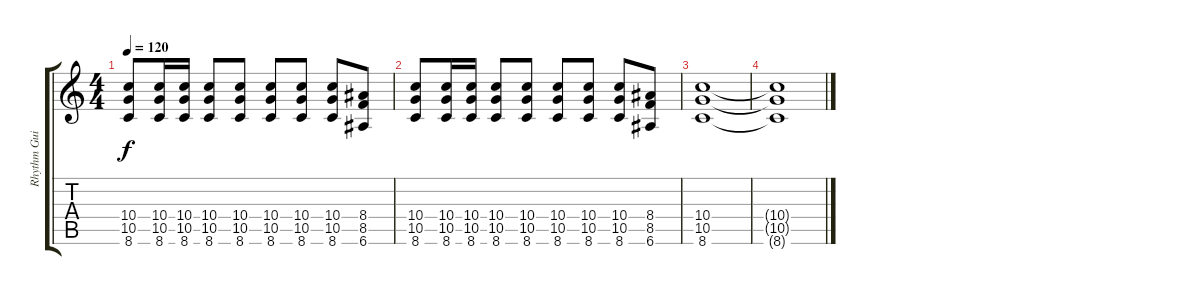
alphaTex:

\track ("Rhythm Guitar" "Rhythm Gui") {instrument overdrivenguitar}
\staff {score tabs}
\tuning (E4 B3 G3 D3 A2 E2) {hide}
\ts (4 4)
\tempo 120
\clef g2
\ks c
(10.4 10.5 8.6).8{dy f} (10.4 10.5 8.6).16 (10.4 10.5 8.6).16 (10.4 10.5 8.6).8 (10.4 10.5 8.6).8 (10.4 10.5 8.6).8 (10.4 10.5 8.6).8 (10.4 10.5 8.6).8 (8.4 8.5 6.6).8 |
(10.4 10.5 8.6).8 (10.4 10.5 8.6).16 (10.4 10.5 8.6).16 (10.4 10.5 8.6).8 (10.4 10.5 8.6).8 (10.4 10.5 8.6).8 (10.4 10.5 8.6).8 (10.4 10.5 8.6).8 (8.4 8.5 6.6).8 |
(10.4 10.5 8.6).1 |
(10.4{t} 10.5{t} 8.6{t}).1
